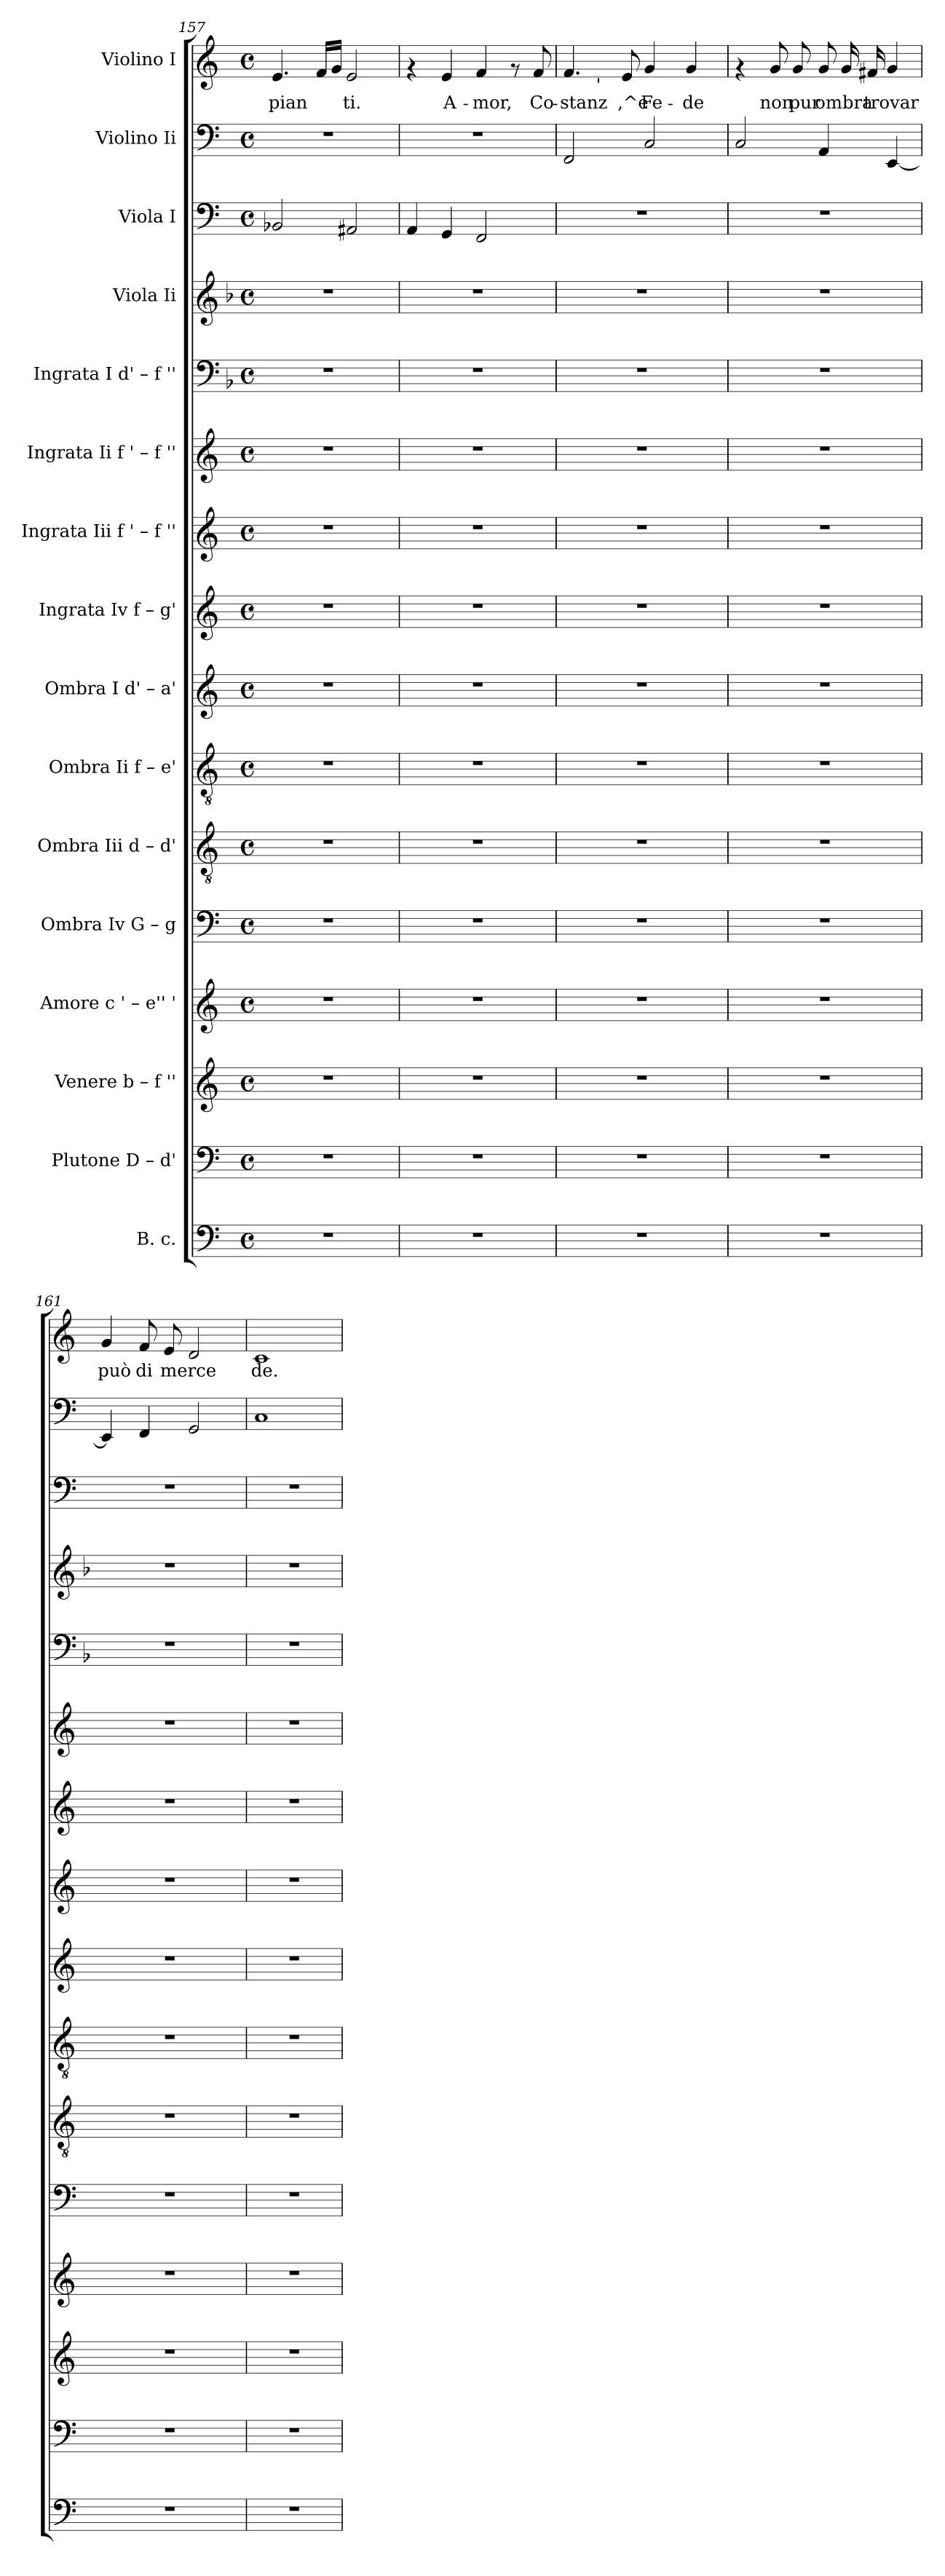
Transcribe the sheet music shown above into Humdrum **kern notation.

**kern	**kern	**kern	**kern	**kern	**kern	**kern	**kern	**kern	**kern	**kern	**kern	**kern	**kern	**kern	**kern	**text
*part16	*part15	*part14	*part13	*part12	*part11	*part10	*part9	*part8	*part7	*part6	*part5	*part4	*part3	*part2	*part1	*part1
*staff16	*staff15	*staff14	*staff13	*staff12	*staff11	*staff10	*staff9	*staff8	*staff7	*staff6	*staff5	*staff4	*staff3	*staff2	*staff1	*staff1
*I"B. c.	*I"Plutone  D – d'	*I"Venere  b – f ''	*I"Amore  c ' – e''  '	*I"Ombra Iv  G – g	*I"Ombra Iii  d – d'	*I"Ombra Ii  f – e'	*I"Ombra I  d' – a'	*I"Ingrata Iv  f – g'	*I"Ingrata Iii  f ' – f ''	*I"Ingrata Ii  f ' – f ''	*I"Ingrata I  d' – f ''	*I"Viola Ii	*I"Viola I	*I"Violino Ii	*I"Violino I	*
*clefF4	*clefF4	*clefG2	*clefG2	*clefF4	*clefGv2	*clefGv2	*clefG2	*clefG2	*clefG2	*clefG2	*clefF4	*clefG2	*clefF4	*clefF4	*clefG2	*
*k[]	*k[]	*k[]	*k[]	*k[]	*k[]	*k[]	*k[]	*k[]	*k[]	*k[]	*k[b-]	*k[b-]	*k[]	*k[]	*k[]	*
*C:	*C:	*C:	*C:	*C:	*C:	*C:	*C:	*C:	*C:	*C:	*F:	*F:	*C:	*C:	*C:	*
*M4/4	*M4/4	*M4/4	*M4/4	*M4/4	*M4/4	*M4/4	*M4/4	*M4/4	*M4/4	*M4/4	*M4/4	*M4/4	*M4/4	*M4/4	*M4/4	*
*met(c)	*met(c)	*met(c)	*met(c)	*met(c)	*met(c)	*met(c)	*met(c)	*met(c)	*met(c)	*met(c)	*met(c)	*met(c)	*met(c)	*met(c)	*met(c)	*
=157	=157	=157	=157	=157	=157	=157	=157	=157	=157	=157	=157	=157	=157	=157	=157	=157
!	!	!	!	!	!	!	!	!	!	!	!	!	!	!	!	!LO:LY:b:cj
1r	1r	1r	1r	1r	1r	1r	1r	1r	1r	1r	1r	1r	2BB-X/	1r	4.e/	pian-
!	!	!	!	!	!	!	!	!	!	!	!	!	!	!	!	!LO:LY:b:cj
.	.	.	.	.	.	.	.	.	.	.	.	.	.	.	16f/L	--
!	!	!	!	!	!	!	!	!	!	!	!	!	!	!	!	!LO:LY:b:cj
.	.	.	.	.	.	.	.	.	.	.	.	.	.	.	16g/J	--
!	!	!	!	!	!	!	!	!	!	!	!	!	!	!	!	!LO:LY:b:cj
.	.	.	.	.	.	.	.	.	.	.	.	.	2AA#/	.	2e/	-ti.
=158	=158	=158	=158	=158	=158	=158	=158	=158	=158	=158	=158	=158	=158	=158	=158	=158
1r	1r	1r	1r	1r	1r	1r	1r	1r	1r	1r	1r	1r	4AA/	1r	4rf	.
!	!	!	!	!	!	!	!	!	!	!	!	!	!	!	!	!LO:LY:b:cj
.	.	.	.	.	.	.	.	.	.	.	.	.	4GG/	.	4e/	A-
!	!	!	!	!	!	!	!	!	!	!	!	!	!	!	!	!LO:LY:b:cj
.	.	.	.	.	.	.	.	.	.	.	.	.	2FF/	.	4f/	-mor,
.	.	.	.	.	.	.	.	.	.	.	.	.	.	.	8rf	.
!	!	!	!	!	!	!	!	!	!	!	!	!	!	!	!	!LO:LY:b:cj
.	.	.	.	.	.	.	.	.	.	.	.	.	.	.	8f/	Co-
!!LO:LB:g=z
=159	=159	=159	=159	=159	=159	=159	=159	=159	=159	=159	=159	=159	=159	=159	=159	=159
!	!	!	!	!	!	!	!	!	!	!	!	!	!	!	!	!LO:LY:b:cj
*	*	*	*	*	*	*	*	*	*	*	*	*	*	*	*^	*
1r	1r	1r	1r	1r	1r	1r	1r	1r	1r	1r	1r	1r	1r	2FF/	4.f/	8..ryy	-stanz
!	!	!	!	!	!	!	!	!	!	!	!	!	!	!	!	!LO:TX:b:t='	!
.	.	.	.	.	.	.	.	.	.	.	.	.	.	.	.	2ryy	.
!	!	!	!	!	!	!	!	!	!	!	!	!	!	!	!	!	!LO:LY:b:cj
.	.	.	.	.	.	.	.	.	.	.	.	.	.	.	8e/	.	,^e
!	!	!	!	!	!	!	!	!	!	!	!	!	!	!	!	!	!LO:LY:b:cj
.	.	.	.	.	.	.	.	.	.	.	.	.	.	2C/	4g/	.	Fe-
.	.	.	.	.	.	.	.	.	.	.	.	.	.	.	.	4ryy	.
!	!	!	!	!	!	!	!	!	!	!	!	!	!	!	!	!	!LO:LY:b:cj
.	.	.	.	.	.	.	.	.	.	.	.	.	.	.	4g/	.	-de
.	.	.	.	.	.	.	.	.	.	.	.	.	.	.	.	32ryy	.
*	*	*	*	*	*	*	*	*	*	*	*	*	*	*	*v	*v	*
=160	=160	=160	=160	=160	=160	=160	=160	=160	=160	=160	=160	=160	=160	=160	=160	=160
1r	1r	1r	1r	1r	1r	1r	1r	1r	1r	1r	1r	1r	1r	2C/	4rf	.
!	!	!	!	!	!	!	!	!	!	!	!	!	!	!	!	!LO:LY:b:cj
.	.	.	.	.	.	.	.	.	.	.	.	.	.	.	8g/	non
!	!	!	!	!	!	!	!	!	!	!	!	!	!	!	!	!LO:LY:b:cj
.	.	.	.	.	.	.	.	.	.	.	.	.	.	.	8g/	pur
!	!	!	!	!	!	!	!	!	!	!	!	!	!	!	!	!LO:LY:b:cj
.	.	.	.	.	.	.	.	.	.	.	.	.	.	4AA/	8g/	ombra
!	!	!	!	!	!	!	!	!	!	!	!	!	!	!	!	!LO:LY:b:cj
.	.	.	.	.	.	.	.	.	.	.	.	.	.	.	16g/	.
!	!	!	!	!	!	!	!	!	!	!	!	!	!	!	!	!LO:LY:b:cj
.	.	.	.	.	.	.	.	.	.	.	.	.	.	.	16f#X/	trovar
!	!	!	!	!	!	!	!	!	!	!	!	!	!	!	!	!LO:LY:b:cj
.	.	.	.	.	.	.	.	.	.	.	.	.	.	[<4EE/	4g/	.
=161	=161	=161	=161	=161	=161	=161	=161	=161	=161	=161	=161	=161	=161	=161	=161	=161
!	!	!	!	!	!	!	!	!	!	!	!	!	!	!	!	!LO:LY:b:cj
1r	1r	1r	1r	1r	1r	1r	1r	1r	1r	1r	1r	1r	1r	4EE/]	4g/	può
!	!	!	!	!	!	!	!	!	!	!	!	!	!	!	!	!LO:LY:b:cj
.	.	.	.	.	.	.	.	.	.	.	.	.	.	4FF/	8f/	di
!	!	!	!	!	!	!	!	!	!	!	!	!	!	!	!	!LO:LY:b:cj
.	.	.	.	.	.	.	.	.	.	.	.	.	.	.	8e/	merce-
!	!	!	!	!	!	!	!	!	!	!	!	!	!	!	!	!LO:LY:b:cj
.	.	.	.	.	.	.	.	.	.	.	.	.	.	2GG/	2d/	--
=162	=162	=162	=162	=162	=162	=162	=162	=162	=162	=162	=162	=162	=162	=162	=162	=162
!	!	!	!	!	!	!	!	!	!	!	!	!	!	!	!	!LO:LY:b:cj
1r	1r	1r	1r	1r	1r	1r	1r	1r	1r	1r	1r	1r	1r	1C	1c	-de.
=	=	=	=	=	=	=	=	=	=	=	=	=	=	=	=	=
*-	*-	*-	*-	*-	*-	*-	*-	*-	*-	*-	*-	*-	*-	*-	*-	*-
